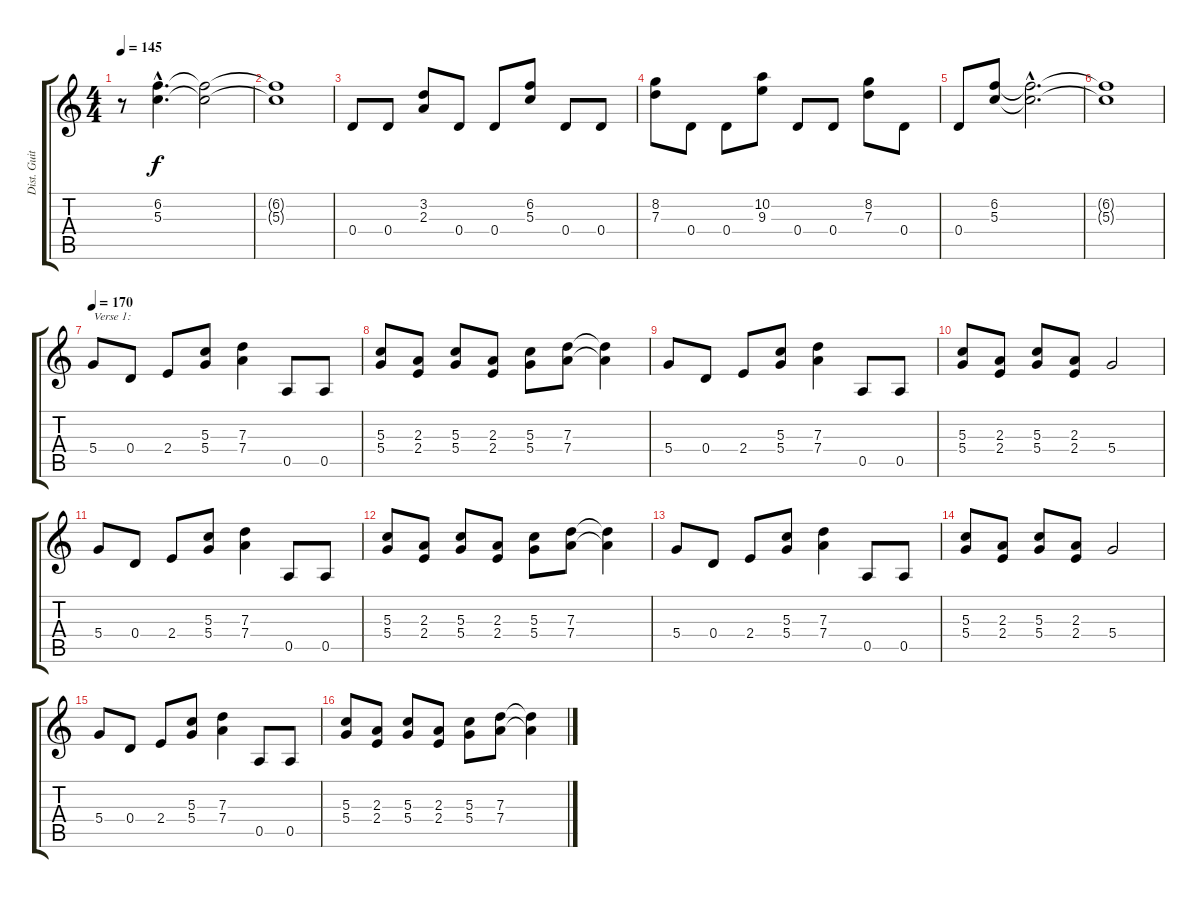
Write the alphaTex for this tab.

\track ("Dist. Guitar 1" "Dist. Guit") {instrument distortionguitar}
\staff {score tabs}
\tuning (E4 B3 G3 D3 A2 E2) {hide}
\ts (4 4)
\tempo 145
\clef g2
\ks c
r.8{dy f} (6.2{hac} 5.3{hac}).4{d} (6.2{t} 5.3{t}).2 |
(6.2{t} 5.3{t}).1 |
0.4.8 0.4.8 (3.2 2.3).8 0.4.8 0.4.8 (6.2 5.3).8 0.4.8 0.4.8 |
(8.2 7.3).8 0.4.8 0.4.8 (10.2 9.3).8 0.4.8 0.4.8 (8.2 7.3).8 0.4.8 |
0.4.8 (6.2 5.3).8 (6.2{hac t} 5.3{hac t}).2{d} |
(6.2{t} 5.3{t}).1 |
\tempo 170
5.4.8{txt "Verse 1:" volume 10 instrument distortionguitar} 0.4.8 2.4.8 (5.3 5.4).8 (7.3 7.4).4 0.5.8 0.5.8 |
(5.3 5.4).8 (2.3 2.4).8 (5.3 5.4).8 (2.3 2.4).8 (5.3 5.4).8 (7.3 7.4).8 (7.3{t} 7.4{t}).4 |
5.4.8 0.4.8 2.4.8 (5.3 5.4).8 (7.3 7.4).4 0.5.8 0.5.8 |
(5.3 5.4).8 (2.3 2.4).8 (5.3 5.4).8 (2.3 2.4).8 5.4.2 |
5.4.8 0.4.8 2.4.8 (5.3 5.4).8 (7.3 7.4).4 0.5.8 0.5.8 |
(5.3 5.4).8 (2.3 2.4).8 (5.3 5.4).8 (2.3 2.4).8 (5.3 5.4).8 (7.3 7.4).8 (7.3{t} 7.4{t}).4 |
5.4.8 0.4.8 2.4.8 (5.3 5.4).8 (7.3 7.4).4 0.5.8 0.5.8 |
(5.3 5.4).8 (2.3 2.4).8 (5.3 5.4).8 (2.3 2.4).8 5.4.2 |
5.4.8 0.4.8 2.4.8 (5.3 5.4).8 (7.3 7.4).4 0.5.8 0.5.8 |
(5.3 5.4).8 (2.3 2.4).8 (5.3 5.4).8 (2.3 2.4).8 (5.3 5.4).8 (7.3 7.4).8 (7.3{t} 7.4{t}).4
